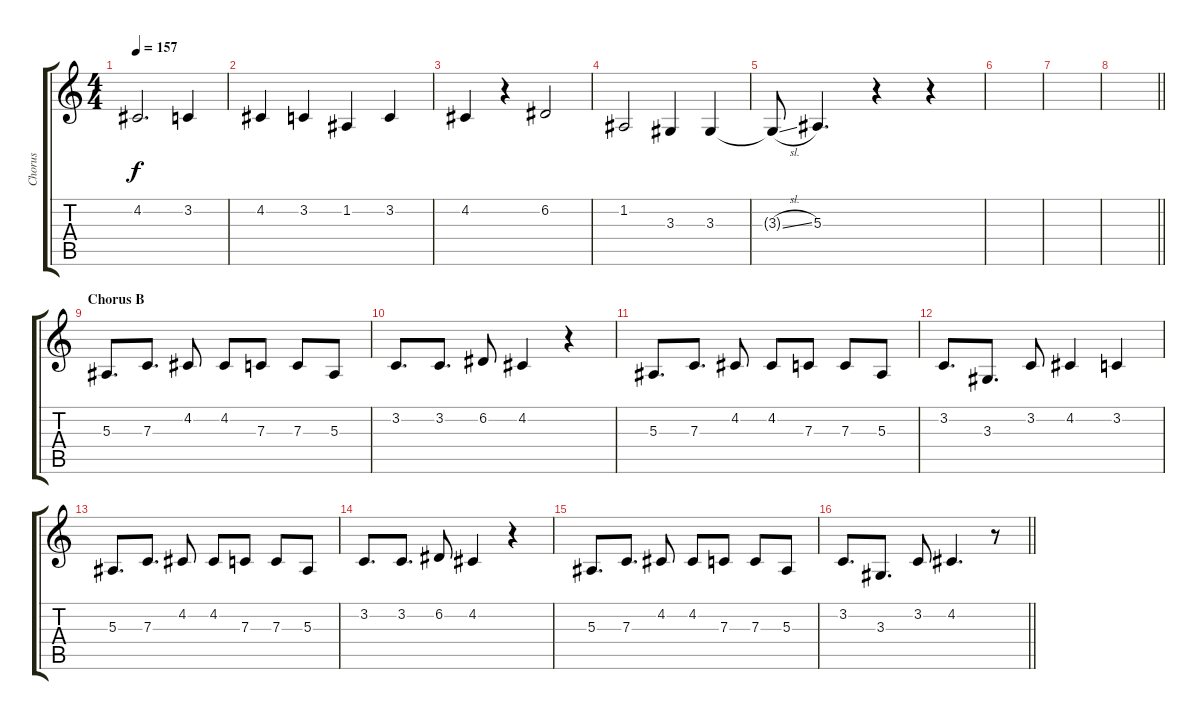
\track ("Chorus" "Chorus") {instrument lead6voice}
\staff {score tabs}
\tuning (D4 A3 F3 C3 G2 D2) {hide}
\ts (4 4)
\section ("" "")
\tempo 157
\clef g2
\ks c
4.2.2{d dy f} 3.2.4 |
4.2.4 3.2.4 1.2.4 3.2.4 |
4.2.4 r.4 6.2.2 |
1.2.2 3.3.4 3.3.4 |
3.3{sl t}.8 5.3.4{d} r.4 r.4 |
|
|
\barLineRight lightlight
|
\section ("" "Chorus B")
5.3.8{d} 7.3.8{d} 4.2.8 4.2.8 7.3.8 7.3.8 5.3.8 |
3.2.8{d} 3.2.8{d} 6.2.8 4.2.4 r.4 |
5.3.8{d} 7.3.8{d} 4.2.8 4.2.8 7.3.8 7.3.8 5.3.8 |
3.2.8{d} 3.3.8{d} 3.2.8 4.2.4 3.2.4 |
5.3.8{d} 7.3.8{d} 4.2.8 4.2.8 7.3.8 7.3.8 5.3.8 |
3.2.8{d} 3.2.8{d} 6.2.8 4.2.4 r.4 |
5.3.8{d} 7.3.8{d} 4.2.8 4.2.8 7.3.8 7.3.8 5.3.8 |
\barLineRight lightlight
3.2.8{d} 3.3.8{d} 3.2.8 4.2.4{d} r.8
